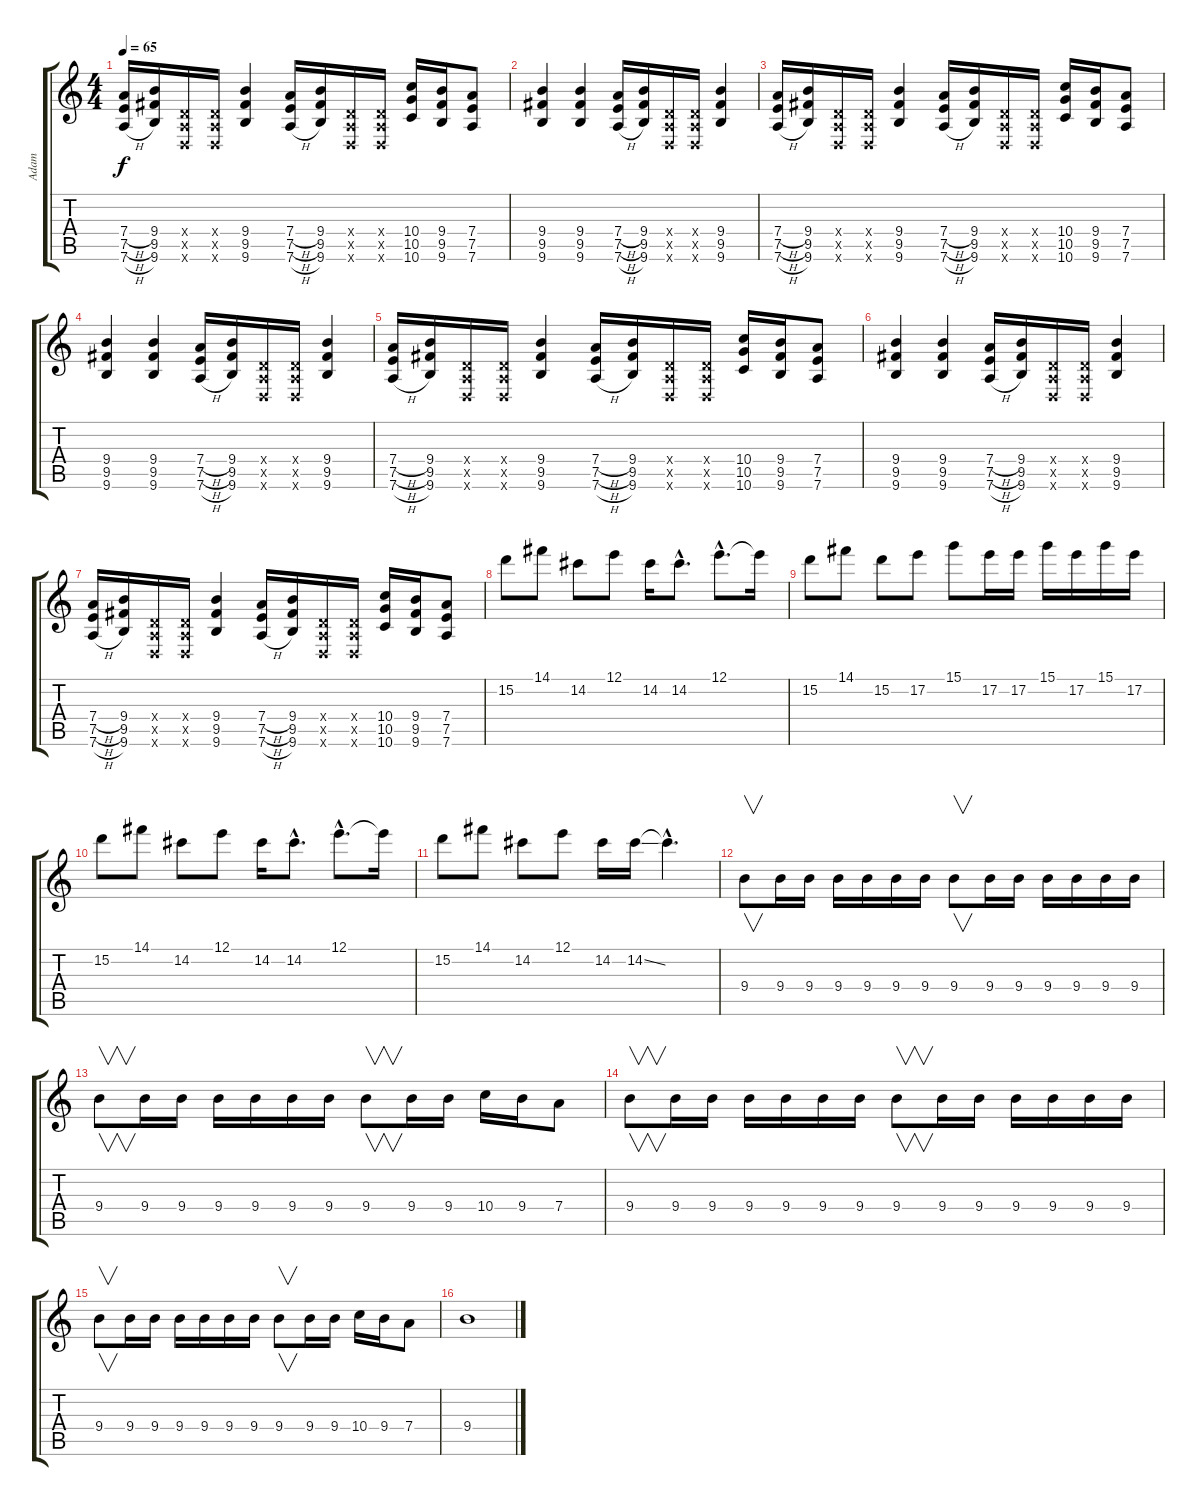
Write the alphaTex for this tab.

\track ("Adam" "Adam") {instrument distortionguitar}
\staff {score tabs}
\tuning (E4 B3 G3 D3 A2 D2) {hide}
\ts (4 4)
\tempo 65
\clef g2
\ks c
(7.4{h} 7.5{h} 7.6{h}).16{dy f} (9.4 9.5 9.6).16 (0.4{x} 0.5{x} 0.6{x}).16 (0.4{x} 0.5{x} 0.6{x}).16 (9.4 9.5 9.6).4 (7.4{h} 7.5{h} 7.6{h}).16 (9.4 9.5 9.6).16 (0.4{x} 0.5{x} 0.6{x}).16 (0.4{x} 0.5{x} 0.6{x}).16 (10.4 10.5 10.6).16{volume 10 instrument overdrivenguitar} (9.4 9.5 9.6).16 (7.4 7.5 7.6).8 |
(9.4 9.5 9.6).4{volume 13 instrument distortionguitar} (9.4 9.5 9.6).4 (7.4{h} 7.5{h} 7.6{h}).16 (9.4 9.5 9.6).16 (0.4{x} 0.5{x} 0.6{x}).16 (0.4{x} 0.5{x} 0.6{x}).16 (9.4 9.5 9.6).4 |
(7.4{h} 7.5{h} 7.6{h}).16 (9.4 9.5 9.6).16 (0.4{x} 0.5{x} 0.6{x}).16 (0.4{x} 0.5{x} 0.6{x}).16 (9.4 9.5 9.6).4 (7.4{h} 7.5{h} 7.6{h}).16 (9.4 9.5 9.6).16 (0.4{x} 0.5{x} 0.6{x}).16 (0.4{x} 0.5{x} 0.6{x}).16 (10.4 10.5 10.6).16{volume 10 instrument overdrivenguitar} (9.4 9.5 9.6).16 (7.4 7.5 7.6).8 |
(9.4 9.5 9.6).4{volume 13 instrument distortionguitar} (9.4 9.5 9.6).4 (7.4{h} 7.5{h} 7.6{h}).16 (9.4 9.5 9.6).16 (0.4{x} 0.5{x} 0.6{x}).16 (0.4{x} 0.5{x} 0.6{x}).16 (9.4 9.5 9.6).4 |
(7.4{h} 7.5{h} 7.6{h}).16 (9.4 9.5 9.6).16 (0.4{x} 0.5{x} 0.6{x}).16 (0.4{x} 0.5{x} 0.6{x}).16 (9.4 9.5 9.6).4 (7.4{h} 7.5{h} 7.6{h}).16 (9.4 9.5 9.6).16 (0.4{x} 0.5{x} 0.6{x}).16 (0.4{x} 0.5{x} 0.6{x}).16 (10.4 10.5 10.6).16{volume 10 instrument overdrivenguitar} (9.4 9.5 9.6).16 (7.4 7.5 7.6).8 |
(9.4 9.5 9.6).4{volume 13 instrument distortionguitar} (9.4 9.5 9.6).4 (7.4{h} 7.5{h} 7.6{h}).16 (9.4 9.5 9.6).16 (0.4{x} 0.5{x} 0.6{x}).16 (0.4{x} 0.5{x} 0.6{x}).16 (9.4 9.5 9.6).4 |
(7.4{h} 7.5{h} 7.6{h}).16 (9.4 9.5 9.6).16 (0.4{x} 0.5{x} 0.6{x}).16 (0.4{x} 0.5{x} 0.6{x}).16 (9.4 9.5 9.6).4 (7.4{h} 7.5{h} 7.6{h}).16 (9.4 9.5 9.6).16 (0.4{x} 0.5{x} 0.6{x}).16 (0.4{x} 0.5{x} 0.6{x}).16 (10.4 10.5 10.6).16{volume 10 instrument overdrivenguitar} (9.4 9.5 9.6).16 (7.4 7.5 7.6).8 |
15.2.8 14.1.8 14.2.8 12.1.8 14.2.16 14.2{hac}.8{d} 12.1{hac}.8{d} 12.1{t}.16 |
15.2.8 14.1.8 15.2.8 17.2.8 15.1.8 17.2.16 17.2.16 15.1.16 17.2.16 15.1.16 17.2.16 |
15.2.8 14.1.8 14.2.8 12.1.8 14.2.16 14.2{hac}.8{d} 12.1{hac}.8{d} 12.1{t}.16 |
15.2.8 14.1.8 14.2.8 12.1.8 14.2.16 14.2{ss}.16 14.2{hac t}.4{d} |
9.4.8{v volume 13 instrument distortionguitar} 9.4.16 9.4.16 9.4.16 9.4.16 9.4.16 9.4.16 9.4.8{v} 9.4.16 9.4.16 9.4.16 9.4.16 9.4.16 9.4.16 |
9.4.8{v} 9.4.16 9.4.16 9.4.16 9.4.16 9.4.16 9.4.16 9.4.8{v} 9.4.16 9.4.16 10.4.16 9.4.16 7.4.8 |
9.4.8{v} 9.4.16 9.4.16 9.4.16 9.4.16 9.4.16 9.4.16 9.4.8{v} 9.4.16 9.4.16 9.4.16 9.4.16 9.4.16 9.4.16 |
9.4.8{v} 9.4.16 9.4.16 9.4.16 9.4.16 9.4.16 9.4.16 9.4.8{v} 9.4.16 9.4.16 10.4.16 9.4.16 7.4.8 |
9.4.1
